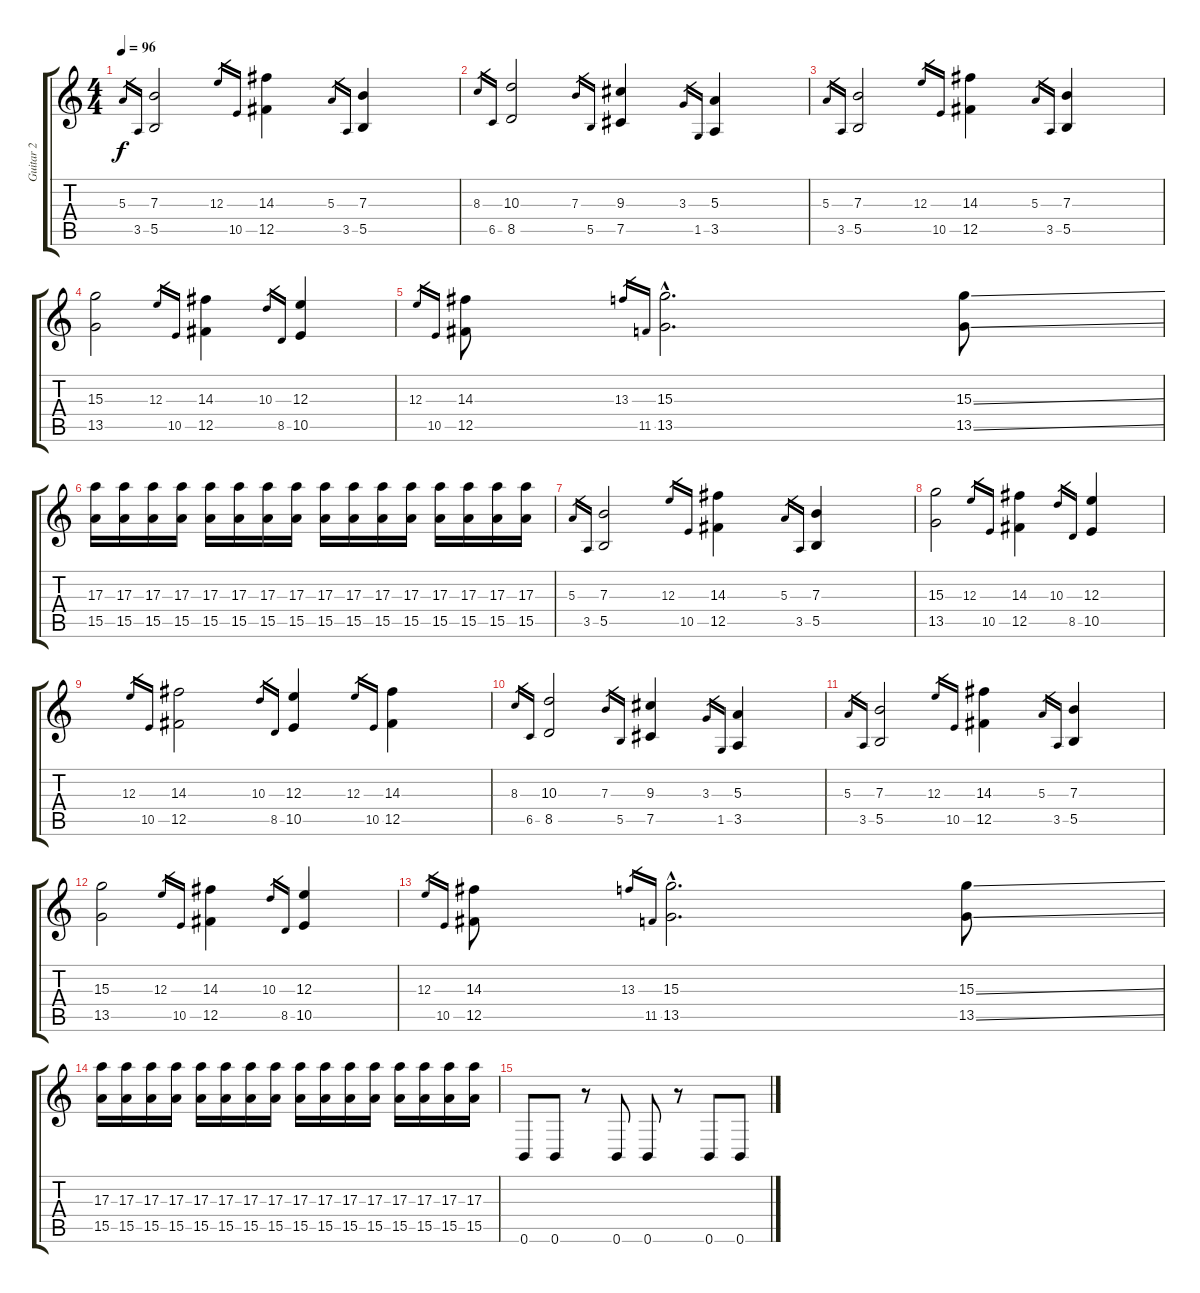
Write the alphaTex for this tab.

\track ("Guitar 2" "Guitar 2") {instrument distortionguitar}
\staff {score tabs}
\tuning (Db4 Ab3 E3 B2 Gb2 B1) {hide}
\ts (4 4)
\tempo 96
\clef g2
\ks c
5.3.16{gr dy f} 3.5.16{gr} (7.3 5.5).2 12.3.16{gr} 10.5.16{gr} (14.3 12.5).4 5.3.16{gr} 3.5.16{gr} (7.3 5.5).4 |
8.3.16{gr} 6.5.16{gr} (10.3 8.5).2 7.3.16{gr} 5.5.16{gr} (9.3 7.5).4 3.3.16{gr} 1.5.16{gr} (5.3 3.5).4 |
5.3.16{gr} 3.5.16{gr} (7.3 5.5).2 12.3.16{gr} 10.5.16{gr} (14.3 12.5).4 5.3.16{gr} 3.5.16{gr} (7.3 5.5).4 |
(15.3 13.5).2 12.3.16{gr} 10.5.16{gr} (14.3 12.5).4 10.3.16{gr} 8.5.16{gr} (12.3 10.5).4 |
12.3.16{gr} 10.5.16{gr} (14.3 12.5).8 13.3.16{gr} 11.5.16{gr} (15.3{hac} 13.5{hac}).2{d} (15.3{ss} 13.5{ss}).8 |
(17.3 15.5).16 (17.3 15.5).16 (17.3 15.5).16 (17.3 15.5).16 (17.3 15.5).16 (17.3 15.5).16 (17.3 15.5).16 (17.3 15.5).16 (17.3 15.5).16 (17.3 15.5).16 (17.3 15.5).16 (17.3 15.5).16 (17.3 15.5).16 (17.3 15.5).16 (17.3 15.5).16 (17.3 15.5).16 |
5.3.16{gr} 3.5.16{gr} (7.3 5.5).2 12.3.16{gr} 10.5.16{gr} (14.3 12.5).4 5.3.16{gr} 3.5.16{gr} (7.3 5.5).4 |
(15.3 13.5).2 12.3.16{gr} 10.5.16{gr} (14.3 12.5).4 10.3.16{gr} 8.5.16{gr} (12.3 10.5).4 |
12.3.16{gr} 10.5.16{gr} (14.3 12.5).2 10.3.16{gr} 8.5.16{gr} (12.3 10.5).4 12.3.16{gr} 10.5.16{gr} (14.3 12.5).4 |
8.3.16{gr} 6.5.16{gr} (10.3 8.5).2 7.3.16{gr} 5.5.16{gr} (9.3 7.5).4 3.3.16{gr} 1.5.16{gr} (5.3 3.5).4 |
5.3.16{gr} 3.5.16{gr} (7.3 5.5).2 12.3.16{gr} 10.5.16{gr} (14.3 12.5).4 5.3.16{gr} 3.5.16{gr} (7.3 5.5).4 |
(15.3 13.5).2 12.3.16{gr} 10.5.16{gr} (14.3 12.5).4 10.3.16{gr} 8.5.16{gr} (12.3 10.5).4 |
12.3.16{gr} 10.5.16{gr} (14.3 12.5).8 13.3.16{gr} 11.5.16{gr} (15.3{hac} 13.5{hac}).2{d} (15.3{ss} 13.5{ss}).8 |
(17.3 15.5).16 (17.3 15.5).16 (17.3 15.5).16 (17.3 15.5).16 (17.3 15.5).16 (17.3 15.5).16 (17.3 15.5).16 (17.3 15.5).16 (17.3 15.5).16 (17.3 15.5).16 (17.3 15.5).16 (17.3 15.5).16 (17.3 15.5).16 (17.3 15.5).16 (17.3 15.5).16 (17.3 15.5).16 |
0.6.8 0.6.8 r.8 0.6.8 0.6.8 r.8 0.6.8 0.6.8
